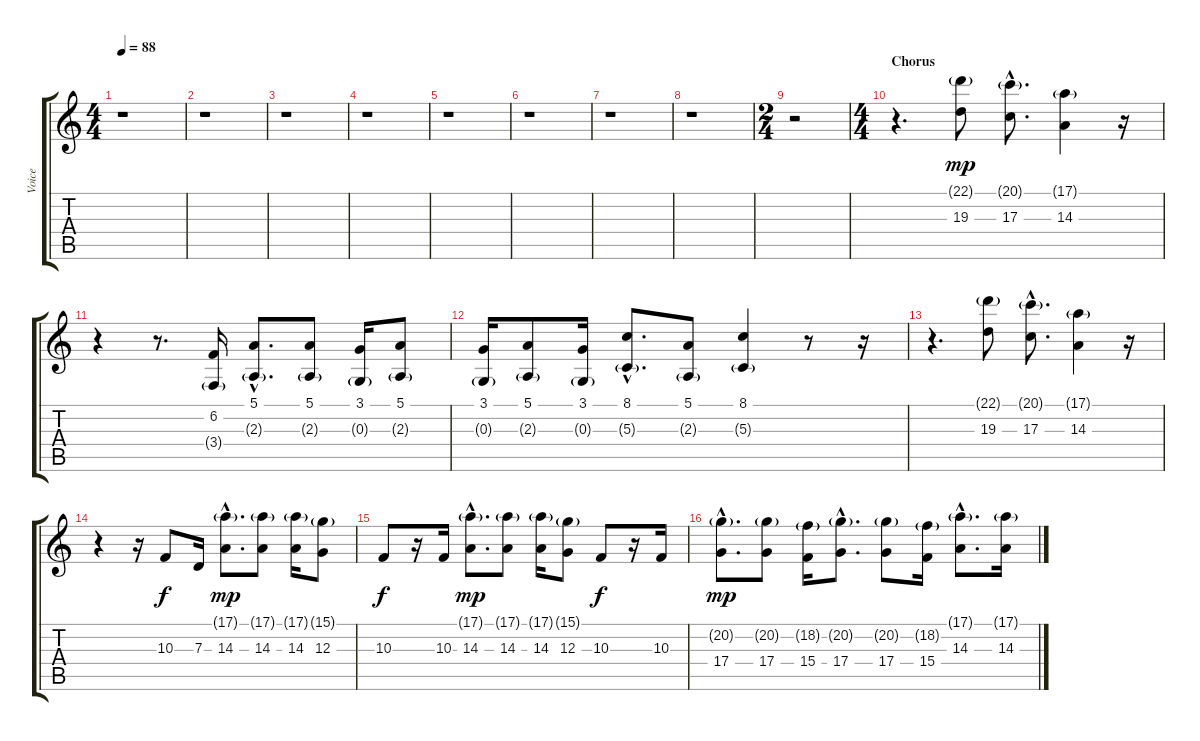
\track ("Voice" "Voice") {instrument tenorsax}
\staff {score tabs}
\tuning (E4 B3 G3 D3 A2 E2) {hide}
\ts (4 4)
\tempo 88
\clef g2
\ks c
r.1{dy mp} |
r.1 |
r.1 |
r.1 |
r.1 |
r.1 |
r.1 |
r.1 |
\ts (2 4)
r.2 |
\ts (4 4)
\section ("" "Chorus")
r.4{d} (22.1{g} 19.3).8 (20.1{g hac} 17.3{hac}).8{d} (17.1{g} 14.3).4 r.16 |
r.4 r.8{d} (6.2 3.4{g}).16 (5.1{hac} 2.3{g hac}).8{d} (5.1 2.3{g}).8 (3.1 0.3{g}).16 (5.1 2.3{g}).8 |
(3.1 0.3{g}).16 (5.1 2.3{g}).8 (3.1 0.3{g}).16 (8.1{hac} 5.3{g hac}).8{d} (5.1 2.3{g}).8 (8.1 5.3{g}).4 r.8 r.16 |
r.4{d} (22.1{g} 19.3).8 (20.1{g hac} 17.3{hac}).8{d} (17.1{g} 14.3).4 r.16 |
r.4 r.16 10.3.8{dy f} 7.3.16 (17.1{g hac} 14.3{hac}).8{d dy mp} (17.1{g} 14.3).8 (17.1{g} 14.3).16 (15.1{g} 12.3).8 |
10.3.8{dy f} r.16 10.3.16 (17.1{g hac} 14.3{hac}).8{d dy mp} (17.1{g} 14.3).8 (17.1{g} 14.3).16 (15.1{g} 12.3).8 10.3.8{dy f} r.16 10.3.16 |
(20.2{g hac} 17.4{hac}).8{d dy mp} (20.2{g} 17.4).8 (18.2{g} 15.4).16 (20.2{g hac} 17.4{hac}).8{d} (20.2{g} 17.4).8 (18.2{g} 15.4).16 (17.1{g hac} 14.3{hac}).8{d} (17.1{g} 14.3).16
